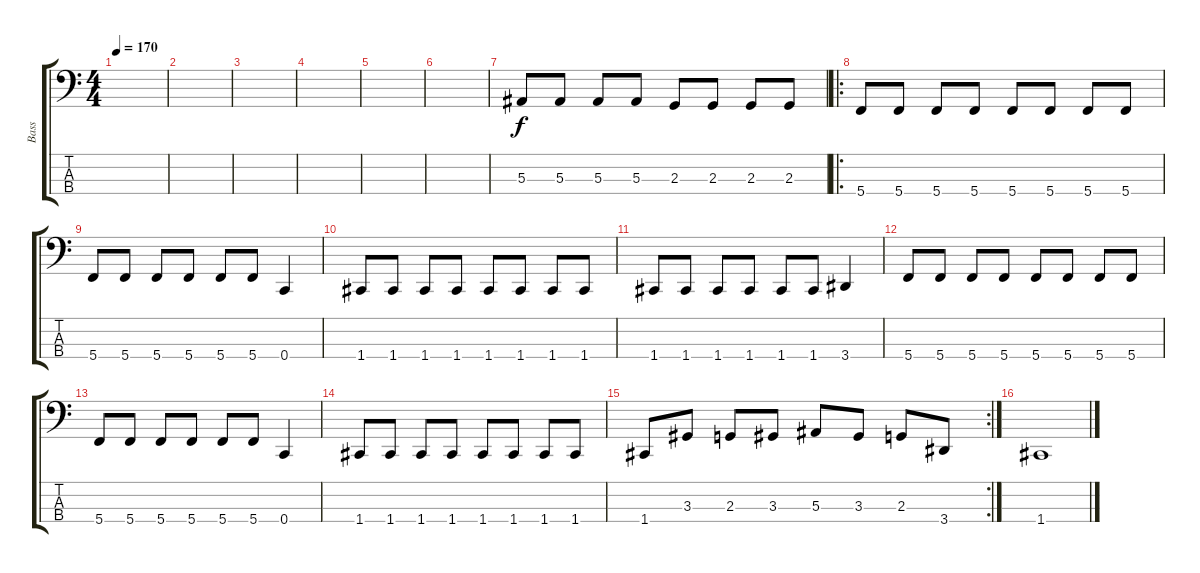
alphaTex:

\track ("Bass" "Bass") {instrument electricbassfinger}
\staff {score tabs}
\tuning (Eb2 Bb1 F1 C1) {hide}
\ts (4 4)
\tempo 170
\clef f4
\ks c
|
|
|
|
|
|
5.3.8 5.3.8 5.3.8 5.3.8 2.3.8 2.3.8 2.3.8 2.3.8 |
\ro
5.4.8 5.4.8 5.4.8 5.4.8 5.4.8 5.4.8 5.4.8 5.4.8 |
5.4.8 5.4.8 5.4.8 5.4.8 5.4.8 5.4.8 0.4.4 |
1.4.8 1.4.8 1.4.8 1.4.8 1.4.8 1.4.8 1.4.8 1.4.8 |
1.4.8 1.4.8 1.4.8 1.4.8 1.4.8 1.4.8 3.4.4 |
5.4.8 5.4.8 5.4.8 5.4.8 5.4.8 5.4.8 5.4.8 5.4.8 |
5.4.8 5.4.8 5.4.8 5.4.8 5.4.8 5.4.8 0.4.4 |
1.4.8 1.4.8 1.4.8 1.4.8 1.4.8 1.4.8 1.4.8 1.4.8 |
\rc 2
1.4.8 3.3.8 2.3.8 3.3.8 5.3.8 3.3.8 2.3.8 3.4.8 |
1.4.1
